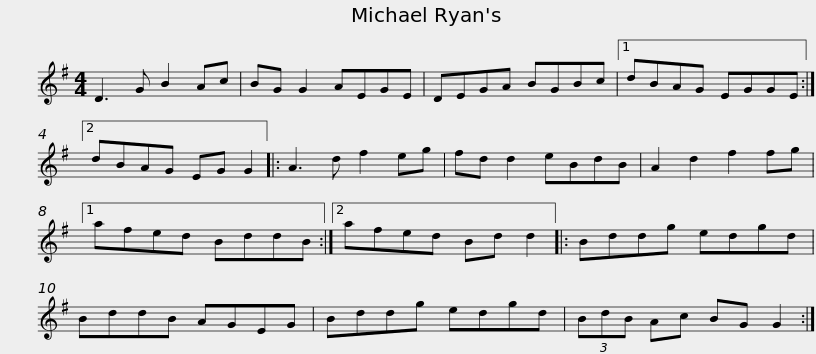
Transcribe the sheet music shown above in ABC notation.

X:1
L:1/8
M:4/4
I:linebreak $
K:G
V:1 treble
V:1
 D3 G B2 Ac | BG G2 AEGE | DEGA BGBc |1 dBAG EGGE :|2 dBAG EG G2 |: %5
 A3 d f2 eg |$ fd d2 eBdB | A2 d2 f2 fg |1 afed BddB :|2 afed Bd d2 |: %10
 Bddg edgd | BddB AGEG |$ Bddg edgd | (3BdB Ac BG G2 :| %14
